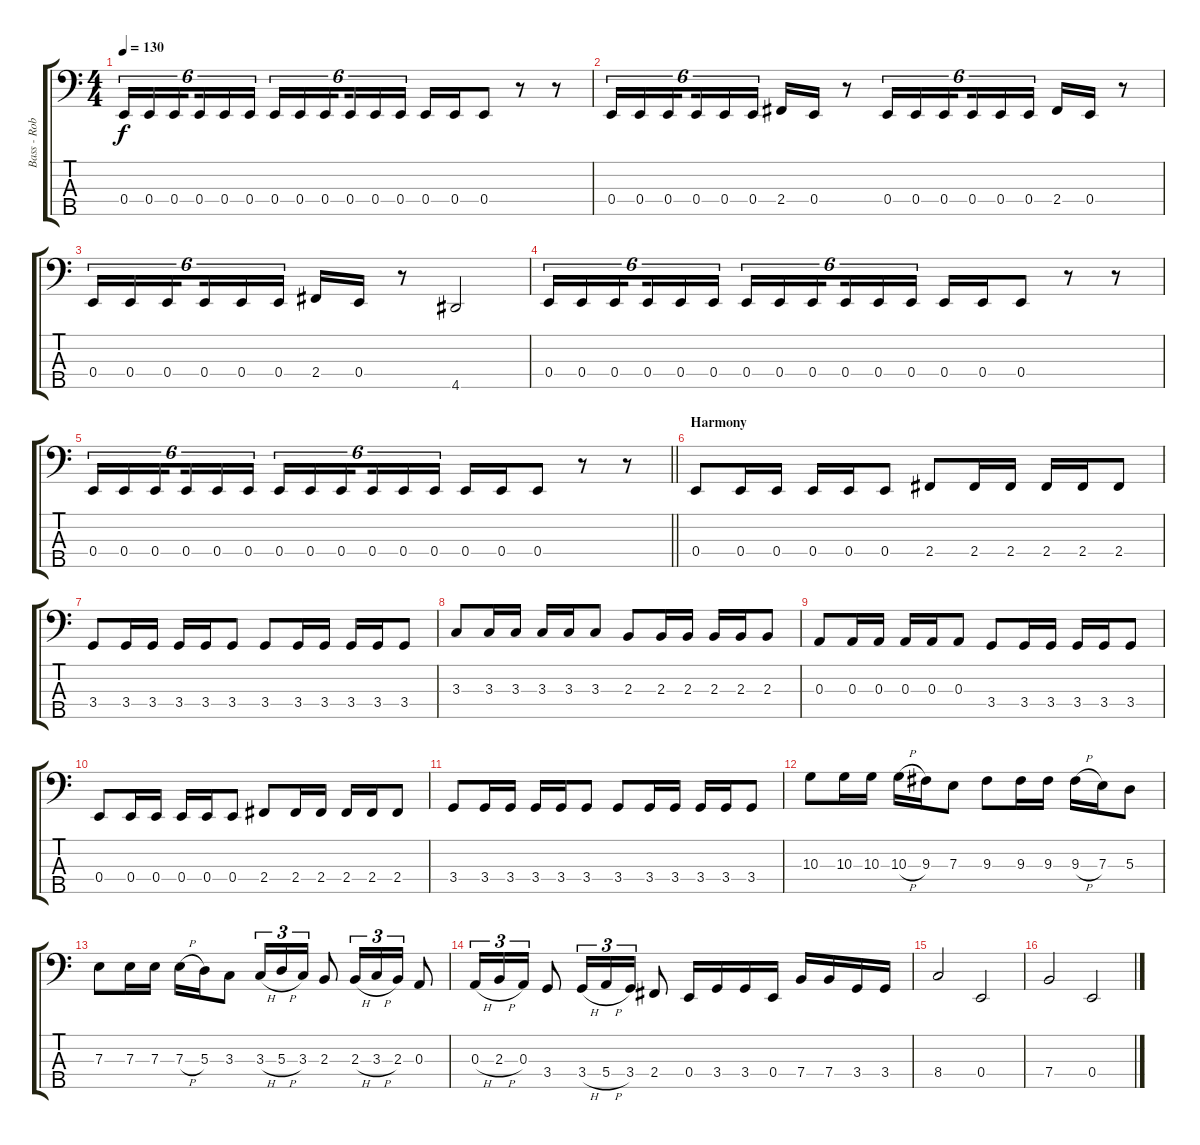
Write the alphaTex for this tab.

\track ("Bass - Rob" "Bass - Rob") {instrument electricbassfinger}
\staff {score tabs}
\tuning (G2 D2 A1 E1 B0) {hide}
\ts (4 4)
\tempo 130
\clef f4
\ks c
0.4.16{tu (6 4) dy f} 0.4.16{tu (6 4)} 0.4.16{tu (6 4) beam splitsecondary} 0.4.16{tu (6 4)} 0.4.16{tu (6 4)} 0.4.16{tu (6 4)} 0.4.16{tu (6 4)} 0.4.16{tu (6 4)} 0.4.16{tu (6 4) beam splitsecondary} 0.4.16{tu (6 4)} 0.4.16{tu (6 4)} 0.4.16{tu (6 4)} 0.4.16 0.4.16 0.4.8 r.8 r.8 |
0.4.16{tu (6 4)} 0.4.16{tu (6 4)} 0.4.16{tu (6 4) beam splitsecondary} 0.4.16{tu (6 4)} 0.4.16{tu (6 4)} 0.4.16{tu (6 4)} 2.4.16 0.4.16 r.8 0.4.16{tu (6 4)} 0.4.16{tu (6 4)} 0.4.16{tu (6 4) beam splitsecondary} 0.4.16{tu (6 4)} 0.4.16{tu (6 4)} 0.4.16{tu (6 4)} 2.4.16 0.4.16 r.8 |
0.4.16{tu (6 4)} 0.4.16{tu (6 4)} 0.4.16{tu (6 4) beam splitsecondary} 0.4.16{tu (6 4)} 0.4.16{tu (6 4)} 0.4.16{tu (6 4)} 2.4.16 0.4.16 r.8 4.5.2 |
0.4.16{tu (6 4)} 0.4.16{tu (6 4)} 0.4.16{tu (6 4) beam splitsecondary} 0.4.16{tu (6 4)} 0.4.16{tu (6 4)} 0.4.16{tu (6 4)} 0.4.16{tu (6 4)} 0.4.16{tu (6 4)} 0.4.16{tu (6 4) beam splitsecondary} 0.4.16{tu (6 4)} 0.4.16{tu (6 4)} 0.4.16{tu (6 4)} 0.4.16 0.4.16 0.4.8 r.8 r.8 |
\barLineRight lightlight
0.4.16{tu (6 4)} 0.4.16{tu (6 4)} 0.4.16{tu (6 4) beam splitsecondary} 0.4.16{tu (6 4)} 0.4.16{tu (6 4)} 0.4.16{tu (6 4)} 0.4.16{tu (6 4)} 0.4.16{tu (6 4)} 0.4.16{tu (6 4) beam splitsecondary} 0.4.16{tu (6 4)} 0.4.16{tu (6 4)} 0.4.16{tu (6 4)} 0.4.16 0.4.16 0.4.8 r.8 r.8 |
\section ("" "Harmony")
0.4.8 0.4.16 0.4.16 0.4.16 0.4.16 0.4.8 2.4.8 2.4.16 2.4.16 2.4.16 2.4.16 2.4.8 |
3.4.8 3.4.16 3.4.16 3.4.16 3.4.16 3.4.8 3.4.8 3.4.16 3.4.16 3.4.16 3.4.16 3.4.8 |
3.3.8 3.3.16 3.3.16 3.3.16 3.3.16 3.3.8 2.3.8 2.3.16 2.3.16 2.3.16 2.3.16 2.3.8 |
0.3.8 0.3.16 0.3.16 0.3.16 0.3.16 0.3.8 3.4.8 3.4.16 3.4.16 3.4.16 3.4.16 3.4.8 |
0.4.8 0.4.16 0.4.16 0.4.16 0.4.16 0.4.8 2.4.8 2.4.16 2.4.16 2.4.16 2.4.16 2.4.8 |
3.4.8 3.4.16 3.4.16 3.4.16 3.4.16 3.4.8 3.4.8 3.4.16 3.4.16 3.4.16 3.4.16 3.4.8 |
10.3.8 10.3.16 10.3.16 10.3{h}.16 9.3.16 7.3.8 9.3.8 9.3.16 9.3.16 9.3{h}.16 7.3.16 5.3.8 |
7.3.8 7.3.16 7.3.16 7.3{h}.16 5.3.16 3.3.8 3.3{h}.16{tu (3 2)} 5.3{h}.16{tu (3 2)} 3.3.16{tu (3 2)} 2.3.8 2.3{h}.16{tu (3 2)} 3.3{h}.16{tu (3 2)} 2.3.16{tu (3 2)} 0.3.8 |
0.3{h}.16{tu (3 2)} 2.3{h}.16{tu (3 2)} 0.3.16{tu (3 2)} 3.4.8 3.4{h}.16{tu (3 2)} 5.4{h}.16{tu (3 2)} 3.4.16{tu (3 2)} 2.4.8 0.4.16 3.4.16 3.4.16 0.4.16 7.4.16 7.4.16 3.4.16 3.4.16 |
8.4.2 0.4.2 |
7.4.2 0.4.2
